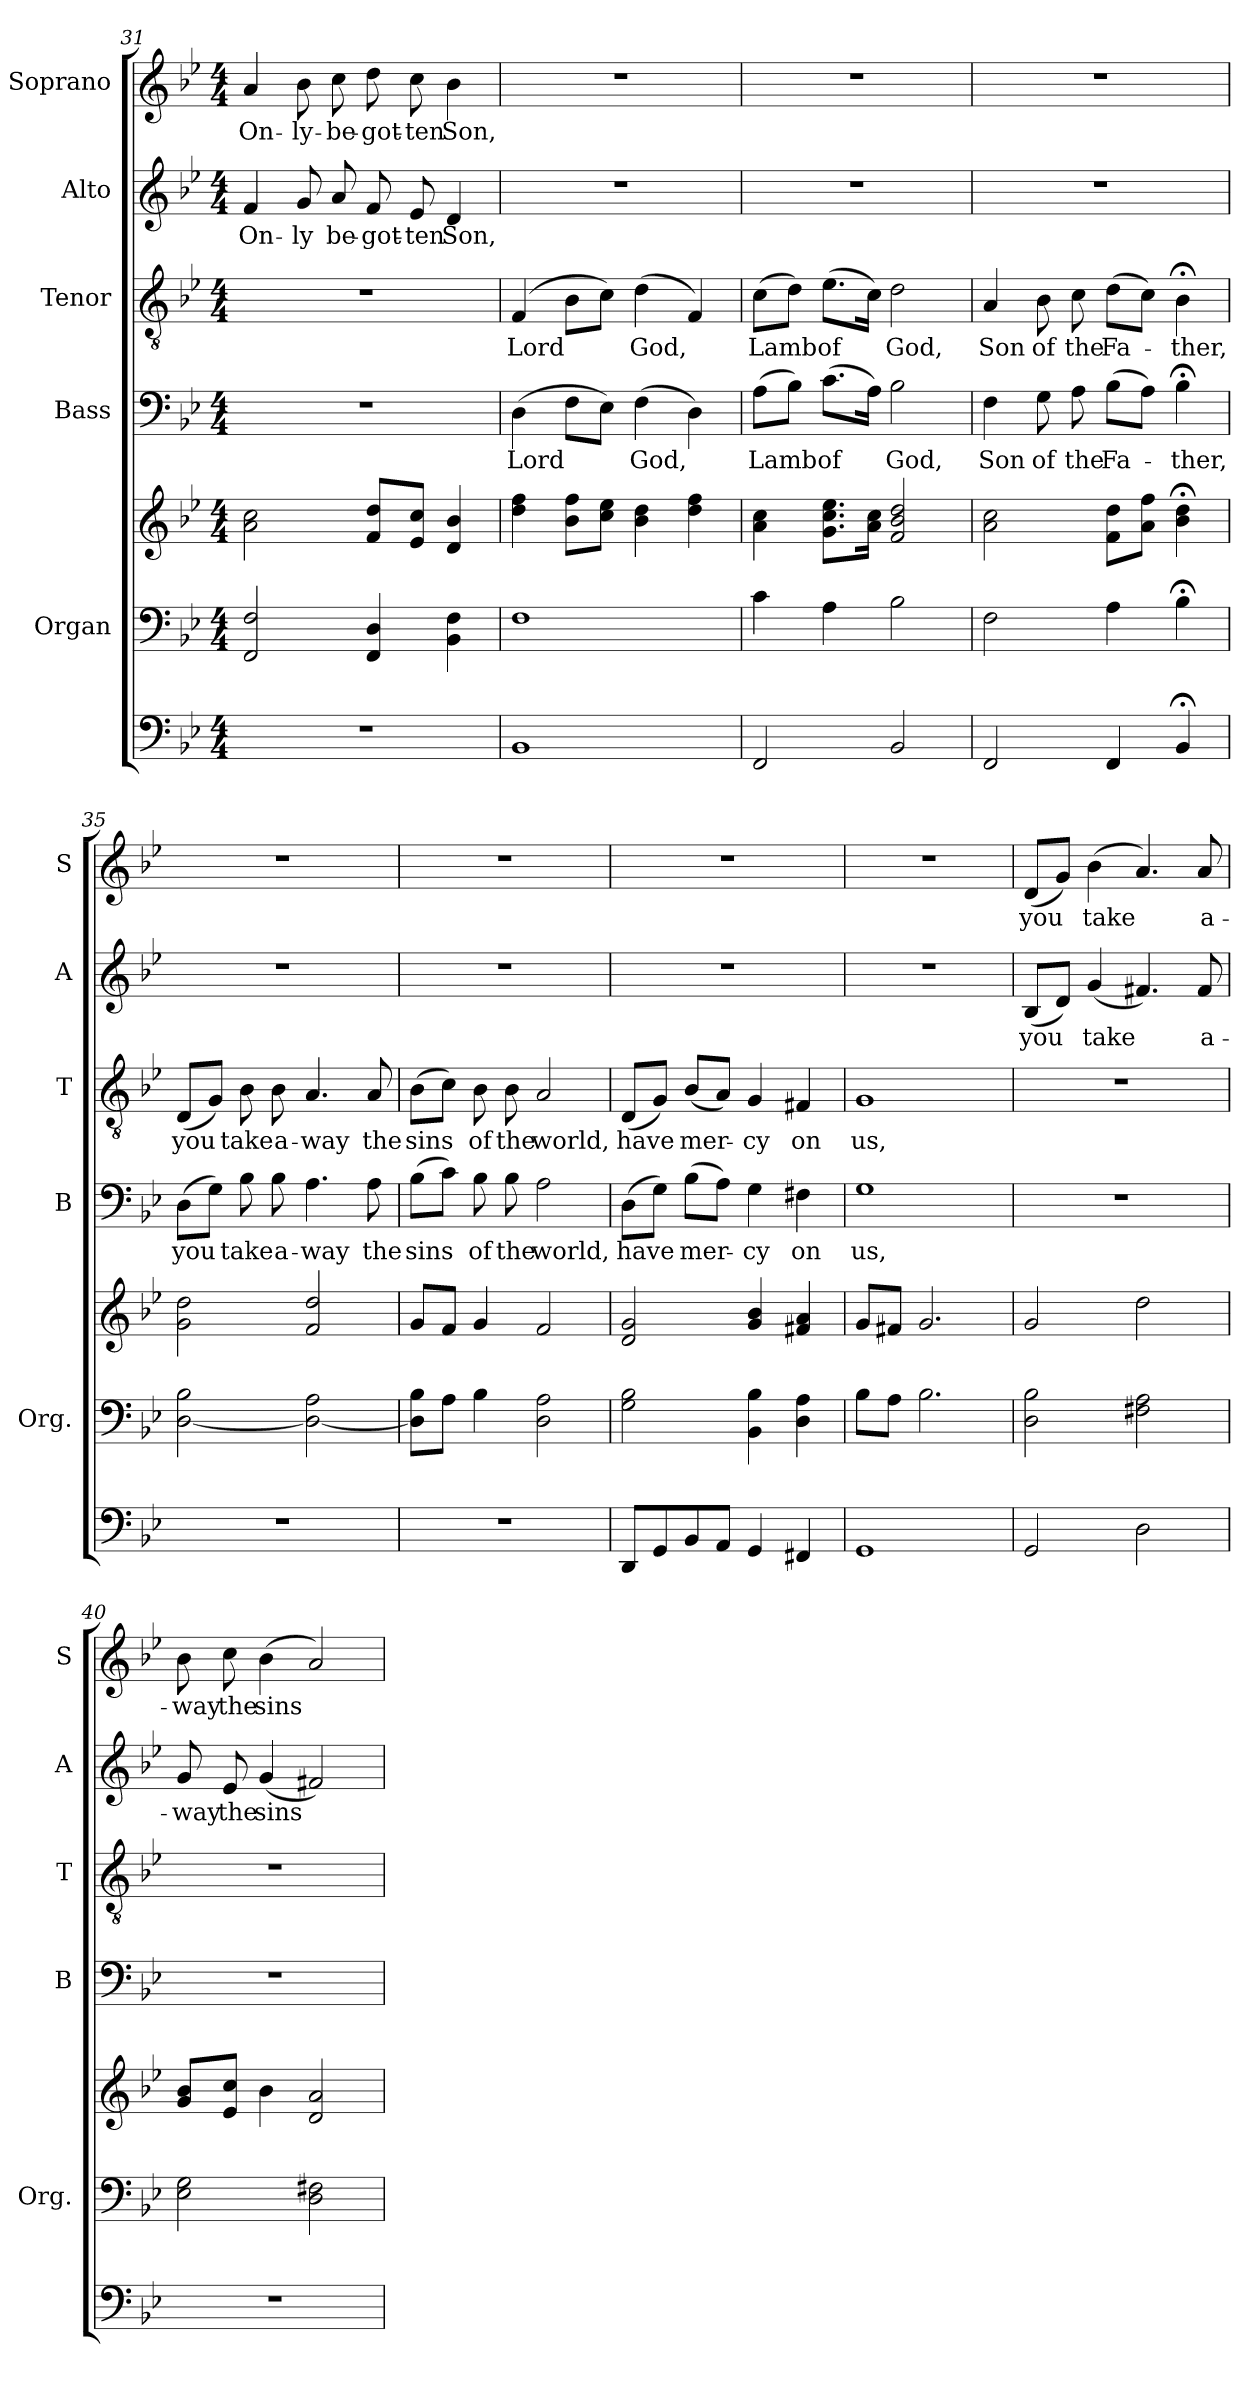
**kern	**kern	**kern	**kern	**text	**kern	**text	**kern	**text	**kern	**text
*part6	*part5	*part5	*part4	*part4	*part3	*part3	*part2	*part2	*part1	*part1
*staff7	*staff6	*staff5	*staff4	*staff4	*staff3	*staff3	*staff2	*staff2	*staff1	*staff1
*	*I"Organ	*	*I"Bass	*	*I"Tenor	*	*I"Alto	*	*I"Soprano	*
*	*I'Org.	*	*I'B	*	*I'T	*	*I'A	*	*I'S	*
*clefF4	*clefF4	*clefG2	*clefF4	*	*clefGv2	*	*clefG2	*	*clefG2	*
*k[b-e-]	*k[b-e-]	*k[b-e-]	*k[b-e-]	*	*k[b-e-]	*	*k[b-e-]	*	*k[b-e-]	*
*B-:	*B-:	*B-:	*B-:	*	*B-:	*	*B-:	*	*B-:	*
*M4/4	*M4/4	*M4/4	*M4/4	*	*M4/4	*	*M4/4	*	*M4/4	*
=31	=31	=31	=31	=31	=31	=31	=31	=31	=31	=31
!	!	!	!	!	!	!	!	!LO:LY:b	!	!LO:LY:b
1r	2FF/ 2F/	2a\ 2cc\	1r	.	1r	.	4f/	On-	4a/	On-
!	!	!	!	!	!	!	!	!LO:LY:b	!	!LO:LY:b
.	.	.	.	.	.	.	8g/	-ly	8b-\	-ly-
!	!	!	!	!	!	!	!	!LO:LY:b	!	!LO:LY:b
.	.	.	.	.	.	.	8a/	be-	8cc\	-be-
!	!	!	!	!	!	!	!	!LO:LY:b	!	!LO:LY:b
.	4FF/ 4D/	8f/ 8dd/L	.	.	.	.	8f/	-got-	8dd\	-got-
!	!	!	!	!	!	!	!	!LO:LY:b	!	!LO:LY:b
.	.	8e-/ 8cc/J	.	.	.	.	8e-/	-ten	8cc\	-ten
!	!	!	!	!	!	!	!	!LO:LY:b	!	!LO:LY:b
.	4BB-\ 4F\	4d/ 4b-/	.	.	.	.	4d/	Son,	4b-\	Son,
=32	=32	=32	=32	=32	=32	=32	=32	=32	=32	=32
!	!	!	!	!LO:LY:b	!	!LO:LY:b	!	!	!	!
1BB-	1F	4dd\ 4ff\	(>4D\	Lord	(4F/	Lord	1r	.	1r	.
.	.	8b-\ 8ff\L	8F\L	.	8B-\L	.	.	.	.	.
.	.	8cc\ 8ee-\J	8E-\J)	.	8c\J)	.	.	.	.	.
!	!	!	!	!LO:LY:b	!	!LO:LY:b	!	!	!	!
.	.	4b-\ 4dd\	(>4F\	God,	(>4d\	God,	.	.	.	.
.	.	4dd\ 4ff\	4D\)	.	4F/)	.	.	.	.	.
=33	=33	=33	=33	=33	=33	=33	=33	=33	=33	=33
!	!	!	!	!LO:LY:b	!	!LO:LY:b	!	!	!	!
2FF/	4c\	4a\ 4cc\	(>8A\L	Lamb	(>8c\L	Lamb	1r	.	1r	.
.	.	.	8B-\J)	.	8d\J)	.	.	.	.	.
!	!	!	!	!LO:LY:b	!	!LO:LY:b	!	!	!	!
.	4A\	8.g\ 8.cc\ 8.ee-\L	(>8.c\L	of	(>8.e-\L	of	.	.	.	.
.	.	16a\ 16cc\Jk	16A\Jk)	.	16c\Jk)	.	.	.	.	.
!	!	!	!	!LO:LY:b	!	!LO:LY:b	!	!	!	!
2BB-/	2B-\	2f/ 2b-/ 2dd/	2B-\	God,	2d\	God,	.	.	.	.
=34	=34	=34	=34	=34	=34	=34	=34	=34	=34	=34
!	!	!	!	!LO:LY:b	!	!LO:LY:b	!	!	!	!
2FF/	2F\	2a\ 2cc\	4F\	Son	4A/	Son	1r	.	1r	.
!	!	!	!	!LO:LY:b	!	!LO:LY:b	!	!	!	!
.	.	.	8G\	of	8B-\	of	.	.	.	.
!	!	!	!	!LO:LY:b	!	!LO:LY:b	!	!	!	!
.	.	.	8A\	the	8c\	the	.	.	.	.
!	!	!	!	!LO:LY:b	!	!LO:LY:b	!	!	!	!
4FF/	4A\	8f\ 8dd\L	(>8B-\L	Fa-	(>8d\L	Fa-	.	.	.	.
.	.	8a\ 8ff\J	8A\J)	.	8c\J)	.	.	.	.	.
!	!	!	!	!LO:LY:b	!	!LO:LY:b	!	!	!	!
4BB-;</	4B-;<\	4b-\;< 4dd\;<	4B-;<\	-ther,	4B-;<\	-ther,	.	.	.	.
!!LO:LB:g=z
=35	=35	=35	=35	=35	=35	=35	=35	=35	=35	=35
!	!	!	!	!LO:LY:b	!	!LO:LY:b	!	!	!	!
1r	[2D\ 2B-\	2g\ 2dd\	(>8D\L	you	(<8D/L	you	1r	.	1r	.
.	.	.	8G\J)	.	8G/J)	.	.	.	.	.
!	!	!	!	!LO:LY:b	!	!LO:LY:b	!	!	!	!
.	.	.	8B-\	take	8B-\	take	.	.	.	.
!	!	!	!	!LO:LY:b	!	!LO:LY:b	!	!	!	!
.	.	.	8B-\	a-	8B-\	a-	.	.	.	.
!	!	!	!	!LO:LY:b	!	!LO:LY:b	!	!	!	!
.	2D\_ 2A\	2f/ 2dd/	4.A\	-way	4.A/	-way	.	.	.	.
!	!	!	!	!LO:LY:b	!	!LO:LY:b	!	!	!	!
.	.	.	8A\	the	8A/	the	.	.	.	.
=36	=36	=36	=36	=36	=36	=36	=36	=36	=36	=36
!	!	!	!	!LO:LY:b	!	!LO:LY:b	!	!	!	!
1r	8D\] 8B-\L	8g/L	(>8B-\L	sins	(>8B-\L	sins	1r	.	1r	.
.	8A\J	8f/J	8c\J)	.	8c\J)	.	.	.	.	.
!	!	!	!	!LO:LY:b	!	!LO:LY:b	!	!	!	!
.	4B-\	4g/	8B-\	of	8B-\	of	.	.	.	.
!	!	!	!	!LO:LY:b	!	!LO:LY:b	!	!	!	!
.	.	.	8B-\	the	8B-\	the	.	.	.	.
!	!	!	!	!LO:LY:b	!	!LO:LY:b	!	!	!	!
.	2D\ 2A\	2f/	2A\	world,	2A/	world,	.	.	.	.
=37	=37	=37	=37	=37	=37	=37	=37	=37	=37	=37
!	!	!	!	!LO:LY:b	!	!LO:LY:b	!	!	!	!
8DD/L	2G\ 2B-\	2d/ 2g/	(>8D\L	have	(<8D/L	have	1r	.	1r	.
8GG/	.	.	8G\J)	.	8G/J)	.	.	.	.	.
!	!	!	!	!LO:LY:b	!	!LO:LY:b	!	!	!	!
8BB-/	.	.	(>8B-\L	mer-	(<8B-/L	mer-	.	.	.	.
8AA/J	.	.	8A\J)	.	8A/J)	.	.	.	.	.
!	!	!	!	!LO:LY:b	!	!LO:LY:b	!	!	!	!
4GG/	4BB-\ 4B-\	4g/ 4b-/	4G\	-cy	4G/	-cy	.	.	.	.
!	!	!	!	!LO:LY:b	!	!LO:LY:b	!	!	!	!
4FF#X/	4D\ 4A\	4f#X/ 4a/	4F#X\	on	4F#X/	on	.	.	.	.
=38	=38	=38	=38	=38	=38	=38	=38	=38	=38	=38
!	!	!	!	!LO:LY:b	!	!LO:LY:b	!	!	!	!
1GG	8B-\L	8g/L	1G	us,	1G	us,	1r	.	1r	.
.	8A\J	8f#X/J	.	.	.	.	.	.	.	.
.	2.B-\	2.g/	.	.	.	.	.	.	.	.
=39	=39	=39	=39	=39	=39	=39	=39	=39	=39	=39
!	!	!	!	!	!	!	!	!LO:LY:b	!	!LO:LY:b
2GG/	2D\ 2B-\	2g/	1r	.	1r	.	(<8B-/L	you	(<8d/L	you
.	.	.	.	.	.	.	8d/J)	.	8g/J)	.
!	!	!	!	!	!	!	!	!LO:LY:b	!	!LO:LY:b
.	.	.	.	.	.	.	(<4g/	take	(>4b-\	take
2D\	2F#X\ 2A\	2dd\	.	.	.	.	4.f#X/)	.	4.a/)	.
!	!	!	!	!	!	!	!	!LO:LY:b	!	!LO:LY:b
.	.	.	.	.	.	.	8f#/	a-	8a/	a-
=40	=40	=40	=40	=40	=40	=40	=40	=40	=40	=40
!	!	!	!	!	!	!	!	!LO:LY:b	!	!LO:LY:b
1r	2E-\ 2G\	8g/ 8b-/L	1r	.	1r	.	8g/	-way	8b-\	-way
!	!	!	!	!	!	!	!	!LO:LY:b	!	!LO:LY:b
.	.	8e-/ 8cc/J	.	.	.	.	8e-/	the	8cc\	the
!	!	!	!	!	!	!	!	!LO:LY:b	!	!LO:LY:b
.	.	4b-\	.	.	.	.	(<4g/	sins	(>4b-\	sins
.	2D\ 2F#X\	2d/ 2a/	.	.	.	.	2f#X/)	.	2a/)	.
=	=	=	=	=	=	=	=	=	=	=
*-	*-	*-	*-	*-	*-	*-	*-	*-	*-	*-
